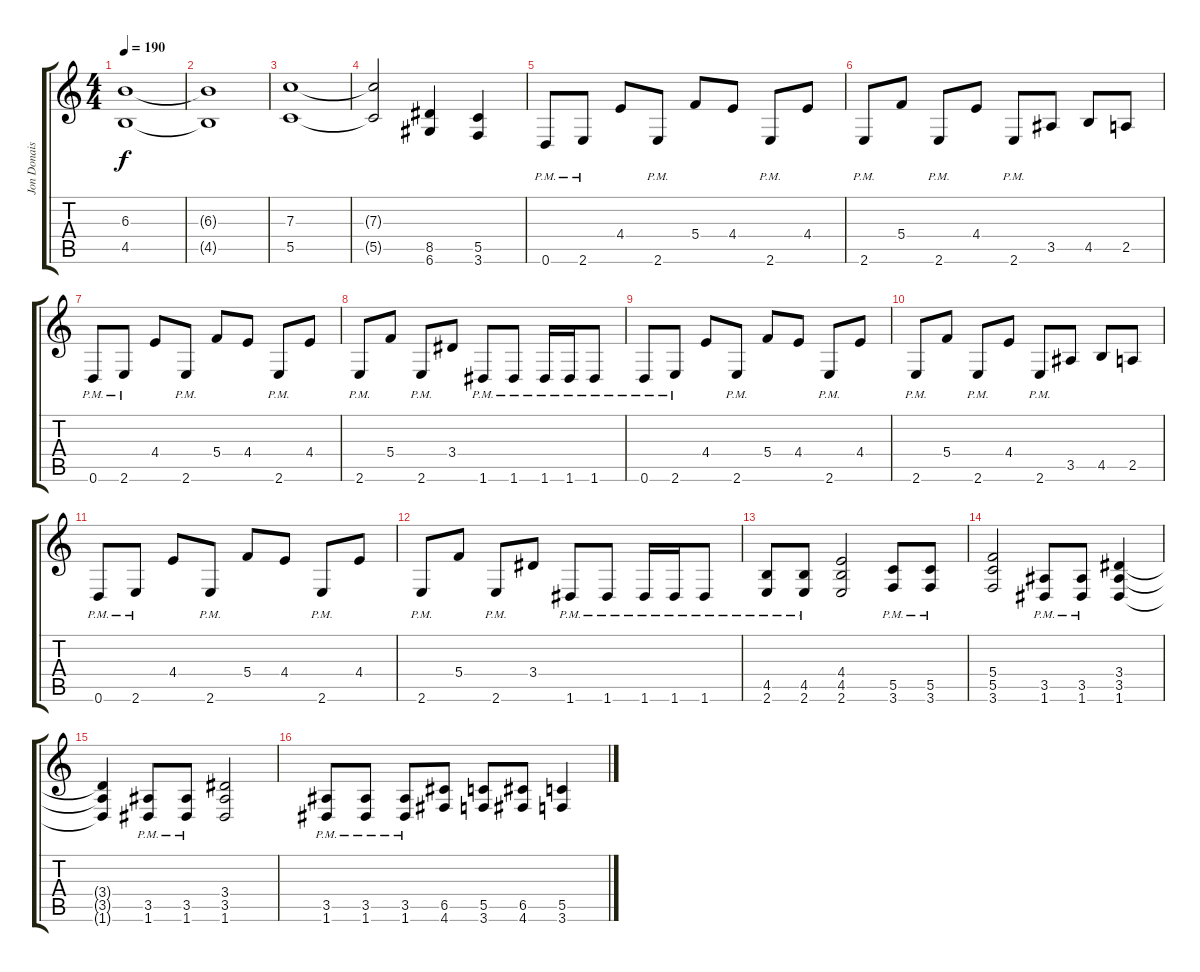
\track ("Jon Donais" "Jon Donais") {instrument distortionguitar}
\staff {score tabs}
\tuning (D4 A3 F3 C3 G2 D2) {hide}
\ts (4 4)
\tempo 190
\clef g2
\ks c
(6.3 4.5).1{dy f} |
(6.3{t} 4.5{t}).1 |
(7.3 5.5).1 |
(7.3{t} 5.5{t}).2 (8.5 6.6).4 (5.5 3.6).4 |
0.6{pm}.8 2.6{pm}.8 4.4.8 2.6{pm}.8 5.4.8 4.4.8 2.6{pm}.8 4.4.8 |
2.6{pm}.8 5.4.8 2.6{pm}.8 4.4.8 2.6{pm}.8 3.5.8 4.5.8 2.5.8 |
0.6{pm}.8 2.6{pm}.8 4.4.8 2.6{pm}.8 5.4.8 4.4.8 2.6{pm}.8 4.4.8 |
2.6{pm}.8 5.4.8 2.6{pm}.8 3.4.8 1.6{pm}.8 1.6{pm}.8 1.6{pm}.16 1.6{pm}.16 1.6{pm}.8 |
0.6{pm}.8 2.6{pm}.8 4.4.8 2.6{pm}.8 5.4.8 4.4.8 2.6{pm}.8 4.4.8 |
2.6{pm}.8 5.4.8 2.6{pm}.8 4.4.8 2.6{pm}.8 3.5.8 4.5.8 2.5.8 |
0.6{pm}.8 2.6{pm}.8 4.4.8 2.6{pm}.8 5.4.8 4.4.8 2.6{pm}.8 4.4.8 |
2.6{pm}.8 5.4.8 2.6{pm}.8 3.4.8 1.6{pm}.8 1.6{pm}.8 1.6{pm}.16 1.6{pm}.16 1.6{pm}.8 |
(4.5{pm} 2.6{pm}).8 (4.5{pm} 2.6{pm}).8 (4.4 4.5 2.6).2 (5.5{pm} 3.6{pm}).8 (5.5{pm} 3.6{pm}).8 |
(5.4 5.5 3.6).2 (3.5{pm} 1.6{pm}).8 (3.5{pm} 1.6{pm}).8 (3.4 3.5 1.6).4 |
(3.4{t} 3.5{t} 1.6{t}).4 (3.5{pm} 1.6{pm}).8 (3.5{pm} 1.6{pm}).8 (3.4 3.5 1.6).2 |
(3.5{pm} 1.6{pm}).8 (3.5{pm} 1.6{pm}).8 (3.5{pm} 1.6{pm}).8 (6.5 4.6).8 (5.5 3.6).8 (6.5 4.6).8 (5.5 3.6).4
